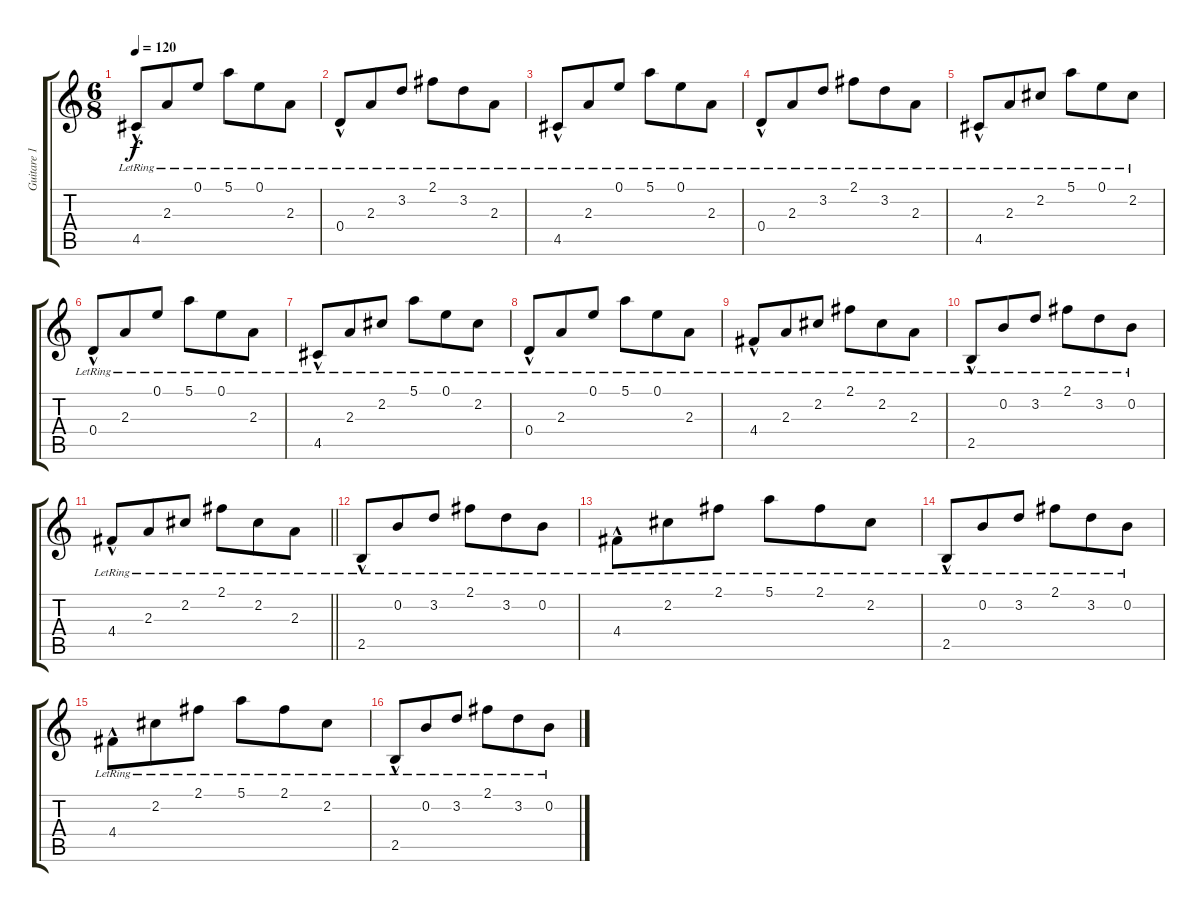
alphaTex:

\track ("Guitare 1" "Guitare 1") {instrument acousticguitarnylon}
\staff {score tabs}
\tuning (E4 B3 G3 D3 A2 E2) {hide}
\ts (6 8)
\tempo 120
\clef g2
\ks c
4.5{hac lr}.8{dy f} 2.3{lr}.8 0.1{lr}.8 5.1{lr}.8 0.1{lr}.8 2.3{lr}.8 |
0.4{hac lr}.8 2.3{lr}.8 3.2{lr}.8 2.1{lr}.8 3.2{lr}.8 2.3{lr}.8 |
4.5{hac lr}.8 2.3{lr}.8 0.1{lr}.8 5.1{lr}.8 0.1{lr}.8 2.3{lr}.8 |
0.4{hac lr}.8 2.3{lr}.8 3.2{lr}.8 2.1{lr}.8 3.2{lr}.8 2.3{lr}.8 |
4.5{hac lr}.8 2.3{lr}.8 2.2{lr}.8 5.1{lr}.8 0.1{lr}.8 2.2{lr}.8 |
0.4{hac lr}.8 2.3{lr}.8 0.1{lr}.8 5.1{lr}.8 0.1{lr}.8 2.3{lr}.8 |
4.5{hac lr}.8 2.3{lr}.8 2.2{lr}.8 5.1{lr}.8 0.1{lr}.8 2.2{lr}.8 |
0.4{hac lr}.8 2.3{lr}.8 0.1{lr}.8 5.1{lr}.8 0.1{lr}.8 2.3{lr}.8 |
4.4{hac lr}.8 2.3{lr}.8 2.2{lr}.8 2.1{lr}.8 2.2{lr}.8 2.3{lr}.8 |
2.5{hac lr}.8 0.2{lr}.8 3.2{lr}.8 2.1{lr}.8 3.2{lr}.8 0.2{lr}.8 |
\barLineRight lightlight
4.4{hac lr}.8 2.3{lr}.8 2.2{lr}.8 2.1{lr}.8 2.2{lr}.8 2.3{lr}.8 |
2.5{hac lr}.8 0.2{lr}.8 3.2{lr}.8 2.1{lr}.8 3.2{lr}.8 0.2{lr}.8 |
4.4{hac lr}.8 2.2{lr}.8 2.1{lr}.8 5.1{lr}.8 2.1{lr}.8 2.2{lr}.8 |
2.5{hac lr}.8 0.2{lr}.8 3.2{lr}.8 2.1{lr}.8 3.2{lr}.8 0.2{lr}.8 |
4.4{hac lr}.8 2.2{lr}.8 2.1{lr}.8 5.1{lr}.8 2.1{lr}.8 2.2{lr}.8 |
2.5{hac lr}.8 0.2{lr}.8 3.2{lr}.8 2.1{lr}.8 3.2{lr}.8 0.2{lr}.8
